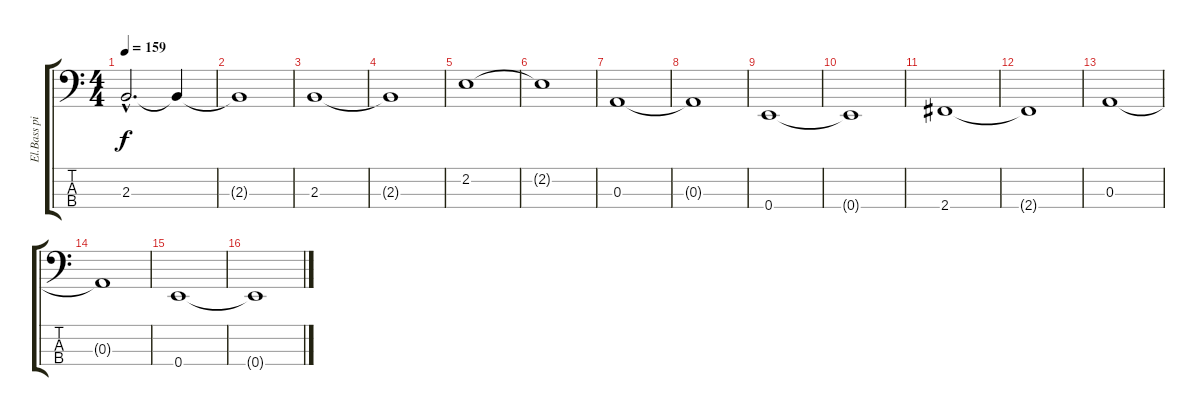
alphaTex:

\track ("El.Bass pick" "El.Bass pi") {instrument electricbasspick}
\staff {score tabs}
\tuning (G2 D2 A1 E1) {hide}
\ts (4 4)
\tempo 159
\clef f4
\ks c
2.3{hac}.2{d dy f} 2.3{t}.4 |
2.3{t}.1 |
2.3.1 |
2.3{t}.1 |
2.2.1 |
2.2{t}.1 |
0.3.1 |
0.3{t}.1 |
0.4.1 |
0.4{t}.1 |
2.4.1 |
2.4{t}.1 |
0.3.1 |
0.3{t}.1 |
0.4.1 |
0.4{t}.1
